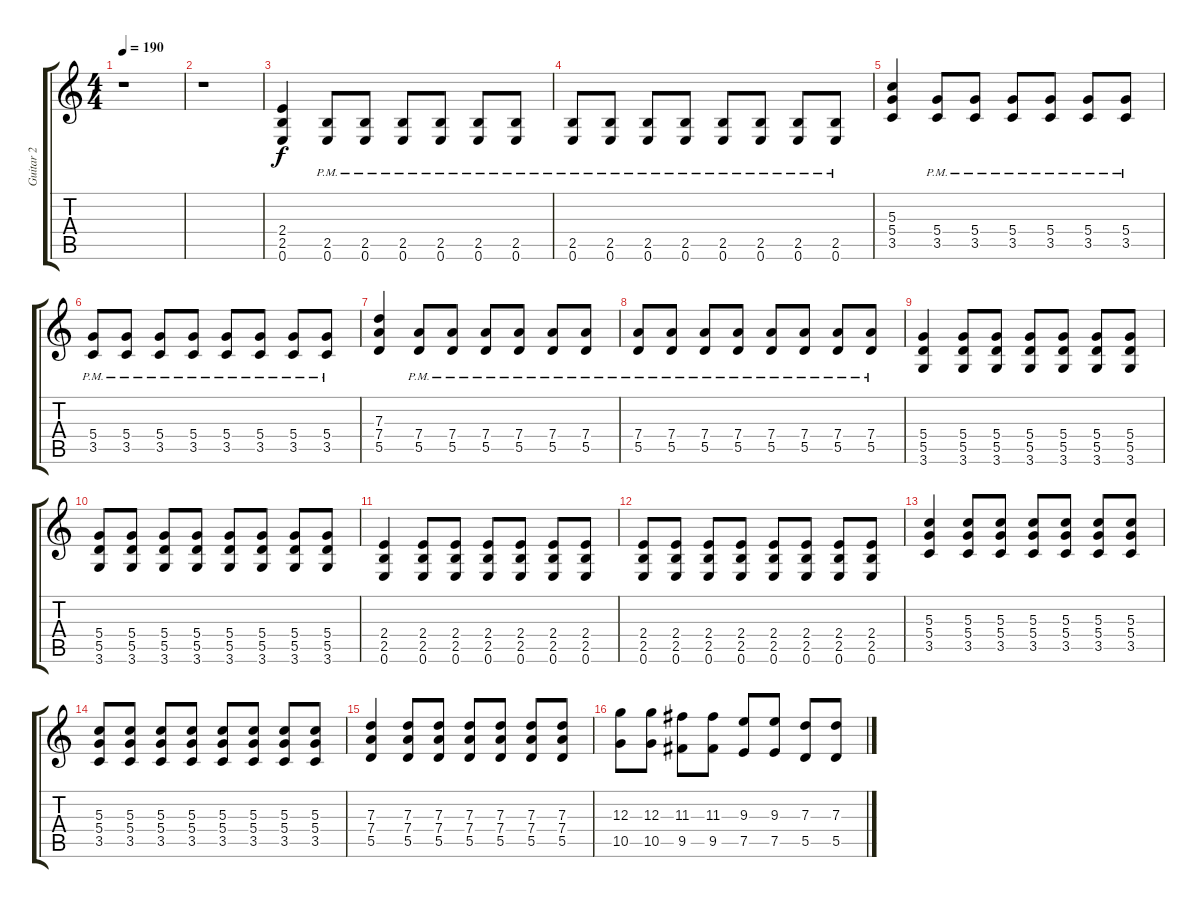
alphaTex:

\track ("Guitar 2" "Guitar 2") {instrument distortionguitar}
\staff {score tabs}
\tuning (E4 B3 G3 D3 A2 E2) {hide}
\ts (4 4)
\tempo 190
\clef g2
\ks c
r.1{dy f instrument distortionguitar} |
r.1 |
(2.4 2.5 0.6).4 (2.5{pm} 0.6{pm}).8 (2.5{pm} 0.6{pm}).8 (2.5{pm} 0.6{pm}).8 (2.5{pm} 0.6{pm}).8 (2.5{pm} 0.6{pm}).8 (2.5{pm} 0.6{pm}).8 |
(2.5{pm} 0.6{pm}).8 (2.5{pm} 0.6{pm}).8 (2.5{pm} 0.6{pm}).8 (2.5{pm} 0.6{pm}).8 (2.5{pm} 0.6{pm}).8 (2.5{pm} 0.6{pm}).8 (2.5{pm} 0.6{pm}).8 (2.5{pm} 0.6{pm}).8 |
(5.3 5.4 3.5).4 (5.4{pm} 3.5{pm}).8 (5.4{pm} 3.5{pm}).8 (5.4{pm} 3.5{pm}).8 (5.4{pm} 3.5{pm}).8 (5.4{pm} 3.5{pm}).8 (5.4{pm} 3.5{pm}).8 |
(5.4{pm} 3.5{pm}).8 (5.4{pm} 3.5{pm}).8 (5.4{pm} 3.5{pm}).8 (5.4{pm} 3.5{pm}).8 (5.4{pm} 3.5{pm}).8 (5.4{pm} 3.5{pm}).8 (5.4{pm} 3.5{pm}).8 (5.4{pm} 3.5{pm}).8 |
(7.3 7.4 5.5).4 (7.4{pm} 5.5{pm}).8 (7.4{pm} 5.5{pm}).8 (7.4{pm} 5.5{pm}).8 (7.4{pm} 5.5{pm}).8 (7.4{pm} 5.5{pm}).8 (7.4{pm} 5.5{pm}).8 |
(7.4{pm} 5.5{pm}).8 (7.4{pm} 5.5{pm}).8 (7.4{pm} 5.5{pm}).8 (7.4{pm} 5.5{pm}).8 (7.4{pm} 5.5{pm}).8 (7.4{pm} 5.5{pm}).8 (7.4{pm} 5.5{pm}).8 (7.4{pm} 5.5{pm}).8 |
(5.4 5.5 3.6).4 (5.4 5.5 3.6).8 (5.4 5.5 3.6).8 (5.4 5.5 3.6).8 (5.4 5.5 3.6).8 (5.4 5.5 3.6).8 (5.4 5.5 3.6).8 |
(5.4 5.5 3.6).8 (5.4 5.5 3.6).8 (5.4 5.5 3.6).8 (5.4 5.5 3.6).8 (5.4 5.5 3.6).8 (5.4 5.5 3.6).8 (5.4 5.5 3.6).8 (5.4 5.5 3.6).8 |
(2.4 2.5 0.6).4 (2.4 2.5 0.6).8 (2.4 2.5 0.6).8 (2.4 2.5 0.6).8 (2.4 2.5 0.6).8 (2.4 2.5 0.6).8 (2.4 2.5 0.6).8 |
(2.4 2.5 0.6).8 (2.4 2.5 0.6).8 (2.4 2.5 0.6).8 (2.4 2.5 0.6).8 (2.4 2.5 0.6).8 (2.4 2.5 0.6).8 (2.4 2.5 0.6).8 (2.4 2.5 0.6).8 |
(5.3 5.4 3.5).4 (5.3 5.4 3.5).8 (5.3 5.4 3.5).8 (5.3 5.4 3.5).8 (5.3 5.4 3.5).8 (5.3 5.4 3.5).8 (5.3 5.4 3.5).8 |
(5.3 5.4 3.5).8 (5.3 5.4 3.5).8 (5.3 5.4 3.5).8 (5.3 5.4 3.5).8 (5.3 5.4 3.5).8 (5.3 5.4 3.5).8 (5.3 5.4 3.5).8 (5.3 5.4 3.5).8 |
(7.3 7.4 5.5).4 (7.3 7.4 5.5).8 (7.3 7.4 5.5).8 (7.3 7.4 5.5).8 (7.3 7.4 5.5).8 (7.3 7.4 5.5).8 (7.3 7.4 5.5).8 |
(12.3 10.5).8 (12.3 10.5).8 (11.3 9.5).8 (11.3 9.5).8 (9.3 7.5).8 (9.3 7.5).8 (7.3 5.5).8 (7.3 5.5).8
